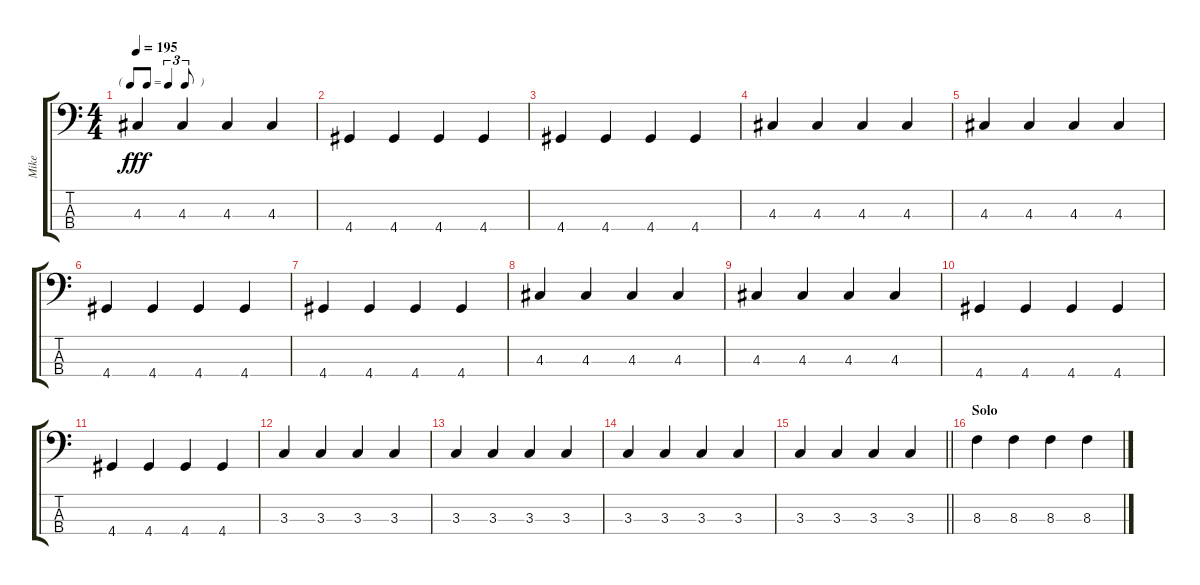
\track ("Mike" "Mike") {instrument electricbasspick}
\staff {score tabs}
\tuning (G2 D2 A1 E1) {hide}
\ts (4 4)
\tf triplet8th
\tempo 195
\clef f4
\ks c
4.3.4{dy fff} 4.3.4 4.3.4 4.3.4 |
4.4.4 4.4.4 4.4.4 4.4.4 |
4.4.4 4.4.4 4.4.4 4.4.4 |
4.3.4 4.3.4 4.3.4 4.3.4 |
4.3.4 4.3.4 4.3.4 4.3.4 |
4.4.4 4.4.4 4.4.4 4.4.4 |
4.4.4 4.4.4 4.4.4 4.4.4 |
4.3.4 4.3.4 4.3.4 4.3.4 |
4.3.4 4.3.4 4.3.4 4.3.4 |
4.4.4 4.4.4 4.4.4 4.4.4 |
4.4.4 4.4.4 4.4.4 4.4.4 |
3.3.4 3.3.4 3.3.4 3.3.4 |
3.3.4 3.3.4 3.3.4 3.3.4 |
3.3.4 3.3.4 3.3.4 3.3.4 |
\barLineRight lightlight
3.3.4 3.3.4 3.3.4 3.3.4 |
\section ("" "Solo")
8.3.4 8.3.4 8.3.4 8.3.4
